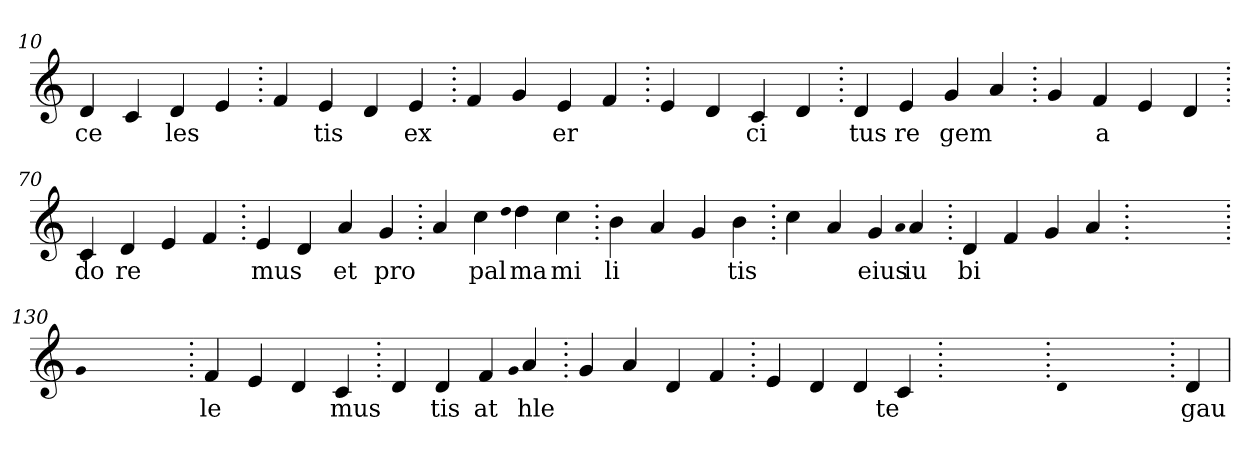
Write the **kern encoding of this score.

**kern	**text
*part1	*part1
*staff1	*staff1
*clefG2	*
=10.	=10.
4d	ce
4c	.
4d	les
4e	.
=20.	=20.
4f	.
4e	tis
4d	.
4e	ex
=30.	=30.
4f	.
4g	.
4e	er
4f	.
=40.	=40.
4e	.
4d	.
4c	ci
4d	.
=50.	=50.
4d	tus
4e	re
4g	gem
4a	.
=60.	=60.
4g	.
4f	a
4e	.
4d	.
=70.	=70.
4c	do
4d	re
4e	.
4f	.
=80.	=80.
4e	mus
4d	.
4a	et
4g	pro
=90.	=90.
4a	.
4cc	pal
qqdd	.
4dd	ma
4cc	mi
=100.	=100.
4b	li
4a	.
4g	.
4b	tis
=110.	=110.
4cc	.
4a	.
4g	eius
qqa	.
4a	iu
=120.	=120.
4d	bi
4f	.
4g	.
4a	.
=130.	=130.
1ryy	.
=130.	=130.
qqg	.
1ryy	.
=130.	=130.
4f	le
4e	.
4d	.
4c	mus
=140.	=140.
4d	.
4d	tis
4f	at
qqg	.
4a	hle
=150.	=150.
4g	.
4a	.
4d	.
4f	.
=160.	=160.
4e	.
4d	.
4d	.
4c	te
=170.	=170.
1ryy	.
=170.	=170.
qqd	.
1ryy	.
=170.	=170.
4d	gau
=	=
*-	*-
